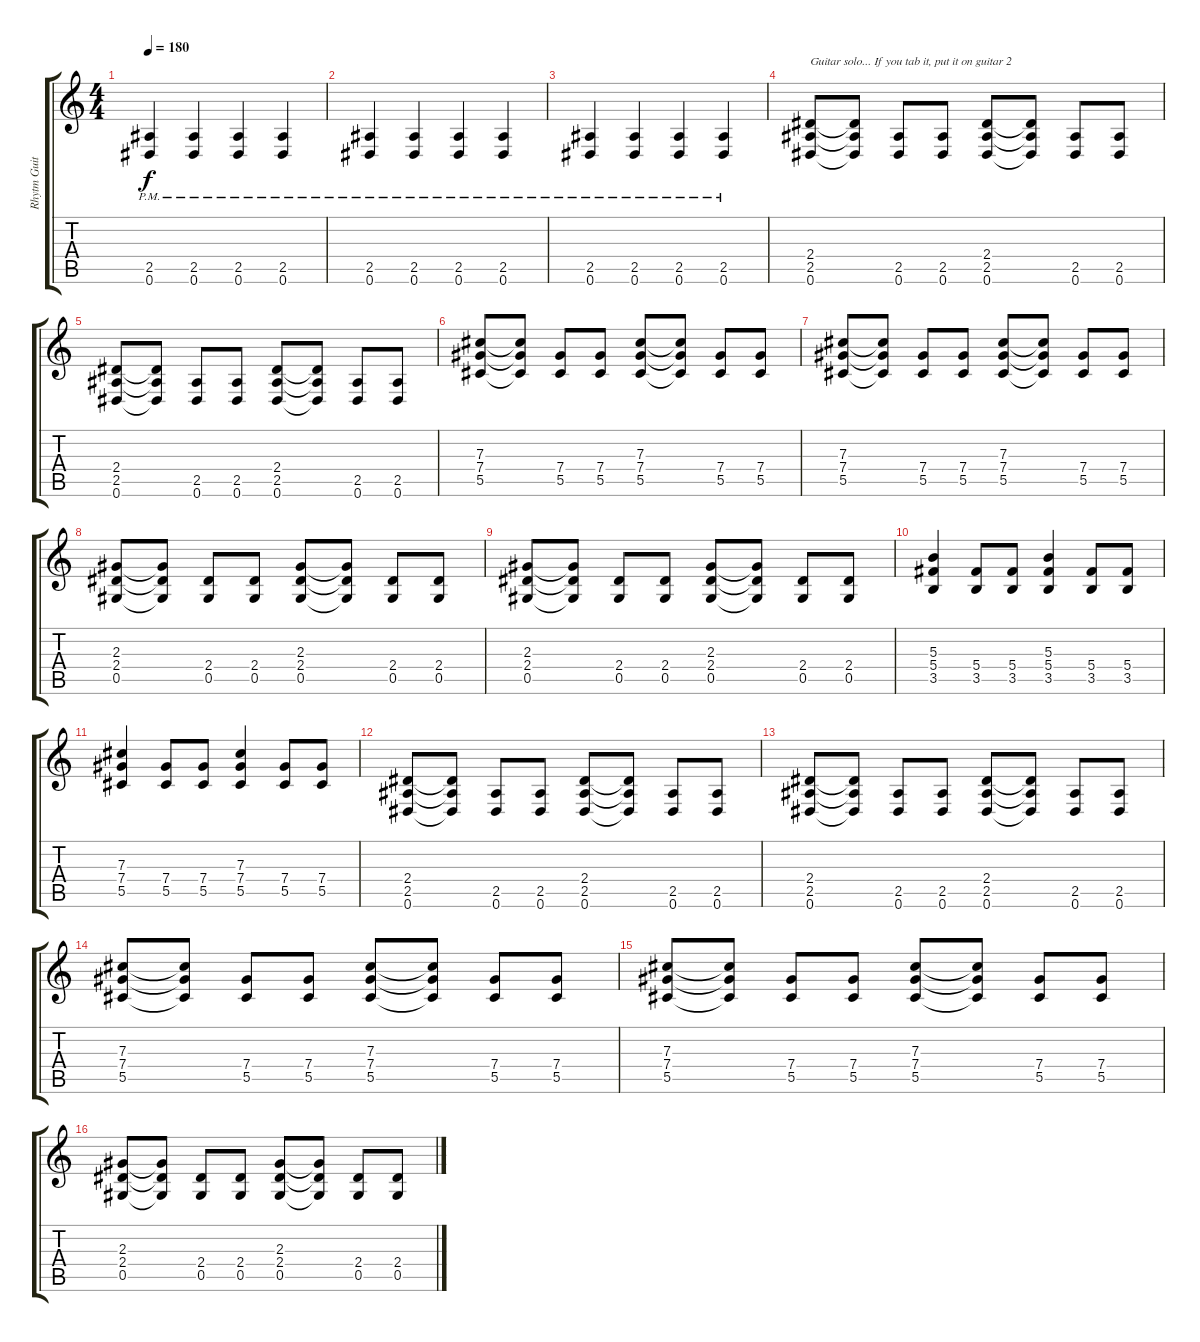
\track ("Rhytm Guitar" "Rhytm Guit") {instrument distortionguitar}
\staff {score tabs}
\tuning (Eb4 Bb3 Gb3 Db3 Ab2 Eb2) {hide}
\ts (4 4)
\tempo 180
\clef g2
\ks c
(2.5{pm} 0.6).4{dy f} (2.5{pm} 0.6).4 (2.5{pm} 0.6).4 (2.5{pm} 0.6).4 |
(2.5{pm} 0.6).4 (2.5{pm} 0.6).4 (2.5{pm} 0.6).4 (2.5{pm} 0.6).4 |
(2.5{pm} 0.6).4 (2.5{pm} 0.6).4 (2.5{pm} 0.6).4 (2.5{pm} 0.6).4 |
(2.4 2.5 0.6).8{txt "Guitar solo... If you tab it, put it on guitar 2"} (2.4{t} 2.5{t} 0.6{t}).8 (2.5 0.6).8 (2.5 0.6).8 (2.4 2.5 0.6).8 (2.4{t} 2.5{t} 0.6{t}).8 (2.5 0.6).8 (2.5 0.6).8 |
(2.4 2.5 0.6).8 (2.4{t} 2.5{t} 0.6{t}).8 (2.5 0.6).8 (2.5 0.6).8 (2.4 2.5 0.6).8 (2.4{t} 2.5{t} 0.6{t}).8 (2.5 0.6).8 (2.5 0.6).8 |
(7.3 7.4 5.5).8 (7.3{t} 7.4{t} 5.5{t}).8 (7.4 5.5).8 (7.4 5.5).8 (7.3 7.4 5.5).8 (7.3{t} 7.4{t} 5.5{t}).8 (7.4 5.5).8 (7.4 5.5).8 |
(7.3 7.4 5.5).8 (7.3{t} 7.4{t} 5.5{t}).8 (7.4 5.5).8 (7.4 5.5).8 (7.3 7.4 5.5).8 (7.3{t} 7.4{t} 5.5{t}).8 (7.4 5.5).8 (7.4 5.5).8 |
(2.3 2.4 0.5).8 (2.3{t} 2.4{t} 0.5{t}).8 (2.4 0.5).8 (2.4 0.5).8 (2.3 2.4 0.5).8 (2.3{t} 2.4{t} 0.5{t}).8 (2.4 0.5).8 (2.4 0.5).8 |
(2.3 2.4 0.5).8 (2.3{t} 2.4{t} 0.5{t}).8 (2.4 0.5).8 (2.4 0.5).8 (2.3 2.4 0.5).8 (2.3{t} 2.4{t} 0.5{t}).8 (2.4 0.5).8 (2.4 0.5).8 |
(5.3 5.4 3.5).4 (5.4 3.5).8 (5.4 3.5).8 (5.3 5.4 3.5).4 (5.4 3.5).8 (5.4 3.5).8 |
(7.3 7.4 5.5).4 (7.4 5.5).8 (7.4 5.5).8 (7.3 7.4 5.5).4 (7.4 5.5).8 (7.4 5.5).8 |
(2.4 2.5 0.6).8 (2.4{t} 2.5{t} 0.6{t}).8 (2.5 0.6).8 (2.5 0.6).8 (2.4 2.5 0.6).8 (2.4{t} 2.5{t} 0.6{t}).8 (2.5 0.6).8 (2.5 0.6).8 |
(2.4 2.5 0.6).8 (2.4{t} 2.5{t} 0.6{t}).8 (2.5 0.6).8 (2.5 0.6).8 (2.4 2.5 0.6).8 (2.4{t} 2.5{t} 0.6{t}).8 (2.5 0.6).8 (2.5 0.6).8 |
(7.3 7.4 5.5).8 (7.3{t} 7.4{t} 5.5{t}).8 (7.4 5.5).8 (7.4 5.5).8 (7.3 7.4 5.5).8 (7.3{t} 7.4{t} 5.5{t}).8 (7.4 5.5).8 (7.4 5.5).8 |
(7.3 7.4 5.5).8 (7.3{t} 7.4{t} 5.5{t}).8 (7.4 5.5).8 (7.4 5.5).8 (7.3 7.4 5.5).8 (7.3{t} 7.4{t} 5.5{t}).8 (7.4 5.5).8 (7.4 5.5).8 |
(2.3 2.4 0.5).8 (2.3{t} 2.4{t} 0.5{t}).8 (2.4 0.5).8 (2.4 0.5).8 (2.3 2.4 0.5).8 (2.3{t} 2.4{t} 0.5{t}).8 (2.4 0.5).8 (2.4 0.5).8
